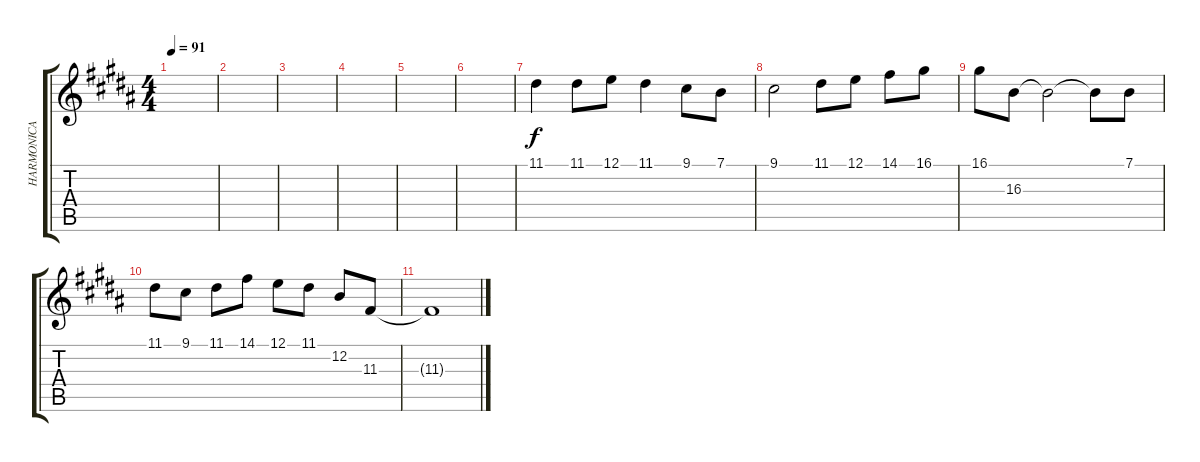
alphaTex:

\track ("HARMONICA" "HARMONICA") {instrument harmonica}
\staff {score tabs}
\tuning (E4 B3 G3 D3 A2 E2) {hide}
\ts (4 4)
\tempo 91
\clef g2
\ks b
|
|
|
|
|
|
11.1.4 11.1.8 12.1.8 11.1.4 9.1.8 7.1.8 |
9.1.2 11.1.8 12.1.8 14.1.8 16.1.8 |
16.1.8 16.3.8 16.3{t}.2 16.3{t}.8 7.1.8 |
11.1.8 9.1.8 11.1.8 14.1.8 12.1.8 11.1.8 12.2.8 11.3.8 |
11.3{t}.1
